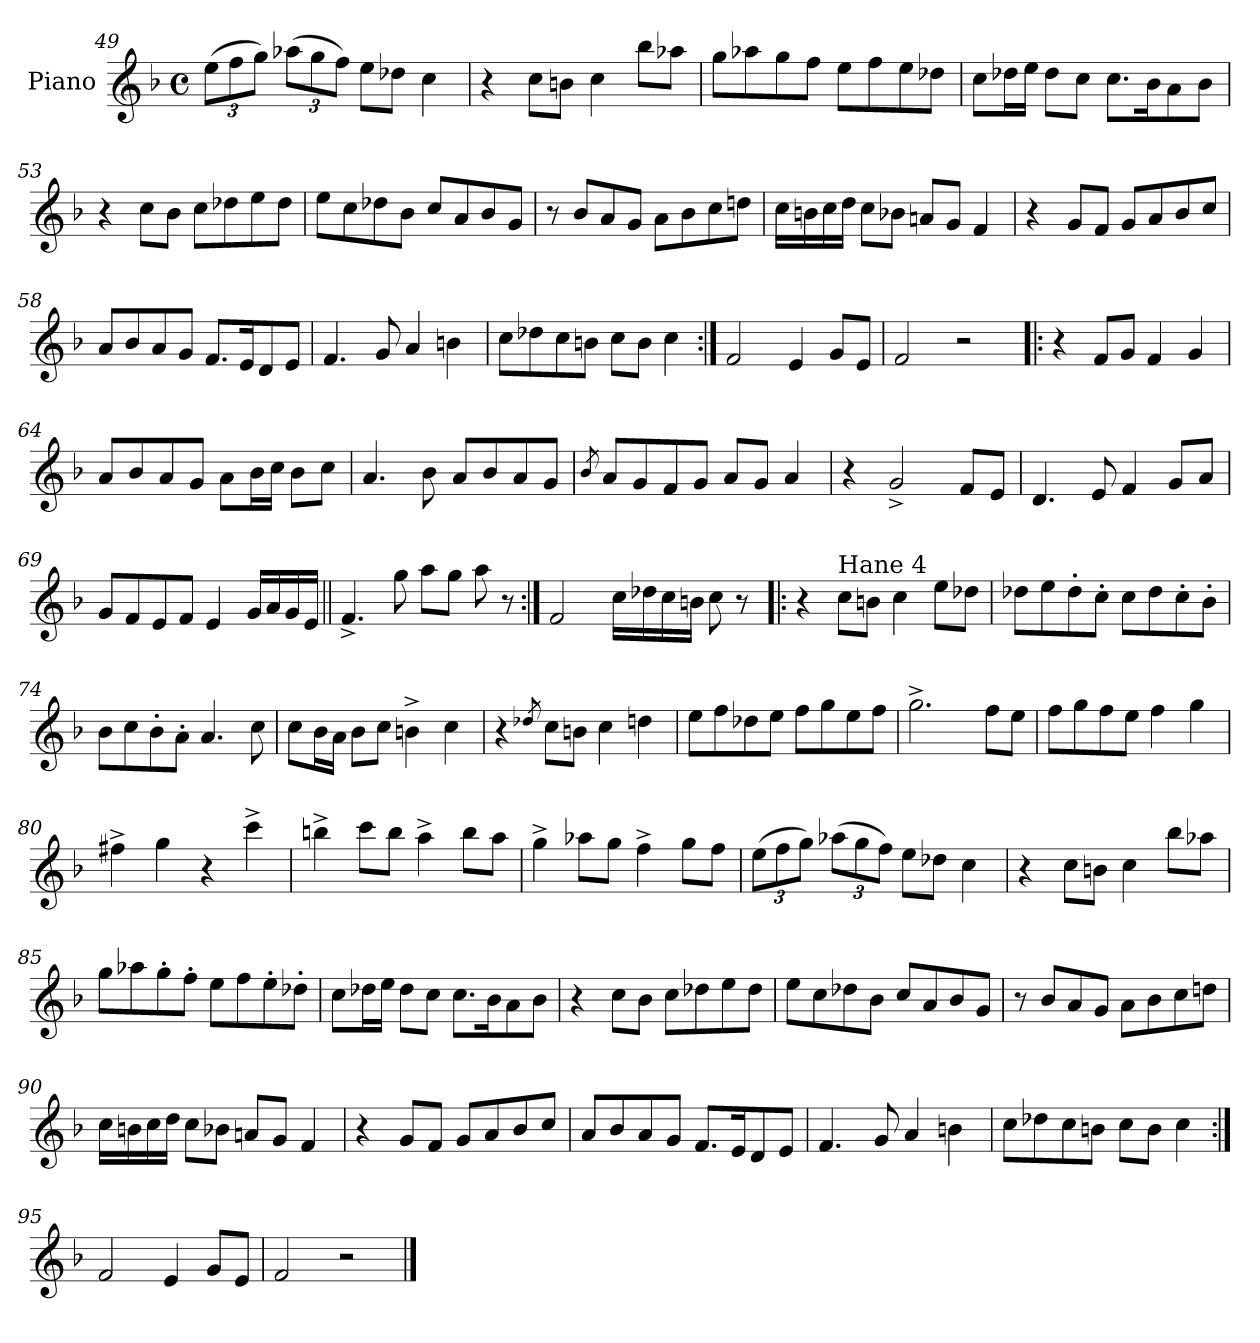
**kern
*part1
*staff1
*I"Piano
*I'Pno.
*clefG2
*k[b-]
*M4/4
*met(c)
*Xbrackettup
=49
(>12ee\L
12ff\
12gg\J)
(>12aa-X\L
12gg\
12ff\J)
8ee\L
8dd-X\J
4cc\
=50
4r
8cc\L
8bn\J
4cc\
8bb-\L
8aa-X\J
!!LO:LB:g=z
=51
8gg\L
8aa-X\
8gg\
8ff\J
8ee\L
8ff\
8ee\
8dd-X\J
=52
8cc\L
16dd-X\L
16ee\JJ
8dd-\L
8cc\J
8.cc\L
16b-\K
8a\
8b-\J
=53
4r
8cc\L
8b-\J
8cc\L
8dd-X\
8ee\
8dd-\J
=54
8ee\L
8cc\
8dd-X\
8b-\J
8cc/L
8a/
8b-/
8g/J
!!LO:LB:g=z
=55
8r
8b-/L
8a/
8g/J
8a\L
8b-\
8cc\
8ddn\J
=56
16cc\LL
16bn\
16cc\
16dd\JJ
8cc\L
8b-X\J
8an/L
8g/J
4f/
=57
4r
8g/L
8f/J
8g/L
8a/
8b-/
8cc/J
=58
8a/L
8b-/
8a/
8g/J
8.f/L
16e/K
8d/
8e/J
!!LO:LB:g=z
=59
4.f/
8g/
4a/
4bn\
=60
8cc\L
8dd-X\
8cc\
8bn\J
8cc\L
8b\J
4cc\
=61:|!
2f/
4e/
8g/L
8e/J
=62
2f/
2r
=63!|:
4r
8f/L
8g/J
4f/
4g/
=64
8a/L
8b-/
8a/
8g/J
8a\L
16b-\L
16cc\JJ
8b-\L
8cc\J
!!LO:LB:g=z
=65
4.a/
8b-\
8a/L
8b-/
8a/
8g/J
=66
8qb-/
8a/L
8g/
8f/
8g/J
8a/L
8g/J
4a/
=67
4r
2g^/
8f/L
8e/J
=68
4.d/
8e/
4f/
8g/L
8a/J
=69
8g/L
8f/
8e/
8f/J
4e/
16g/LL
16a/
16g/
16e/JJ
!!LO:LB:g=z
=70||
4.f^/
8gg\
8aa\L
8gg\J
8aa\
8r
!!LO:LB:g=z
=71:|!
2f/
16cc\LL
16dd-X\
16cc\
16bn\JJ
8cc\
8r
=72!|:
4r
!LO:TX:a:t=Hane 4
8cc\L
8bn\J
4cc\
8ee\L
8dd-X\J
=73
8dd-X\L
8ee\
8dd-'\
8cc'\J
8cc\L
8dd-\
8cc'\
8b-'\J
=74
8b-\L
8cc\
8b-'\
8a'\J
4.a/
8cc\
=75
8cc\L
16b-\L
16a\JJ
8b-\L
8cc\J
4bn^\
4cc\
!!LO:LB:g=z
=76
4r
8qdd-X/
8cc\L
8bn\J
4cc\
4ddn\
=77
8ee\L
8ff\
8dd-X\
8ee\J
8ff\L
8gg\
8ee\
8ff\J
=78
2.gg^\
8ff\L
8ee\J
=79
8ff\L
8gg\
8ff\
8ee\J
4ff\
4gg\
=80
4ff#X^\
4gg\
4r
4ccc^\
=81
4bbn^\
8ccc\L
8bb\J
4aa^\
8bb\L
8aa\J
!!LO:LB:g=z
=82
4gg^\
8aa-X\L
8gg\J
4ff^\
8gg\L
8ff\J
=83
(>12ee\L
12ff\
12gg\J)
(>12aa-X\L
12gg\
12ff\J)
8ee\L
8dd-X\J
4cc\
=84
4r
8cc\L
8bn\J
4cc\
8bb-\L
8aa-X\J
=85
8gg\L
8aa-X\
8gg'\
8ff'\J
8ee\L
8ff\
8ee'\
8dd-X'\J
!!LO:LB:g=z
=86
8cc\L
16dd-X\L
16ee\JJ
8dd-\L
8cc\J
8.cc\L
16b-\K
8a\
8b-\J
=87
4r
8cc\L
8b-\J
8cc\L
8dd-X\
8ee\
8dd-\J
=88
8ee\L
8cc\
8dd-X\
8b-\J
8cc/L
8a/
8b-/
8g/J
=89
8r
8b-/L
8a/
8g/J
8a\L
8b-\
8cc\
8ddn\J
!!LO:LB:g=z
=90
16cc\LL
16bn\
16cc\
16dd\JJ
8cc\L
8b-X\J
8an/L
8g/J
4f/
=91
4r
8g/L
8f/J
8g/L
8a/
8b-/
8cc/J
=92
8a/L
8b-/
8a/
8g/J
8.f/L
16e/K
8d/
8e/J
=93
4.f/
8g/
4a/
4bn\
=94
8cc\L
8dd-X\
8cc\
8bn\J
8cc\L
8b\J
4cc\
!!LO:PB:g=z
=95:|!
2f/
4e/
8g/L
8e/J
=96
2f/
2r
==
*-
